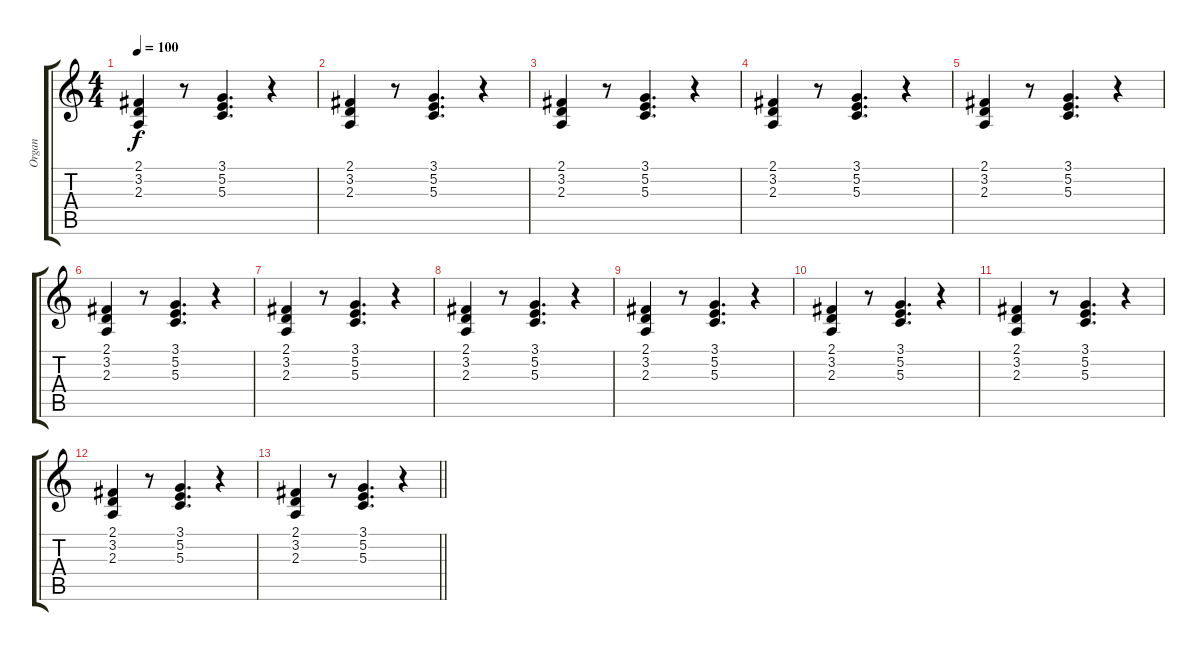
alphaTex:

\track ("Organ" "Organ") {instrument drawbarorgan}
\staff {score tabs}
\tuning (E4 B3 G3 D3 A2 E2) {hide}
\ts (4 4)
\tempo 100
\clef g2
\ks c
(2.1 3.2 2.3).4{dy f} r.8 (3.1 5.2 5.3).4{d} r.4 |
(2.1 3.2 2.3).4 r.8 (3.1 5.2 5.3).4{d} r.4 |
(2.1 3.2 2.3).4 r.8 (3.1 5.2 5.3).4{d} r.4 |
(2.1 3.2 2.3).4 r.8 (3.1 5.2 5.3).4{d} r.4 |
(2.1 3.2 2.3).4 r.8 (3.1 5.2 5.3).4{d} r.4 |
(2.1 3.2 2.3).4 r.8 (3.1 5.2 5.3).4{d} r.4 |
(2.1 3.2 2.3).4 r.8 (3.1 5.2 5.3).4{d} r.4 |
(2.1 3.2 2.3).4 r.8 (3.1 5.2 5.3).4{d} r.4 |
(2.1 3.2 2.3).4 r.8 (3.1 5.2 5.3).4{d} r.4 |
(2.1 3.2 2.3).4 r.8 (3.1 5.2 5.3).4{d} r.4 |
(2.1 3.2 2.3).4 r.8 (3.1 5.2 5.3).4{d} r.4 |
(2.1 3.2 2.3).4 r.8 (3.1 5.2 5.3).4{d} r.4 |
\barLineRight lightlight
(2.1 3.2 2.3).4 r.8 (3.1 5.2 5.3).4{d} r.4
